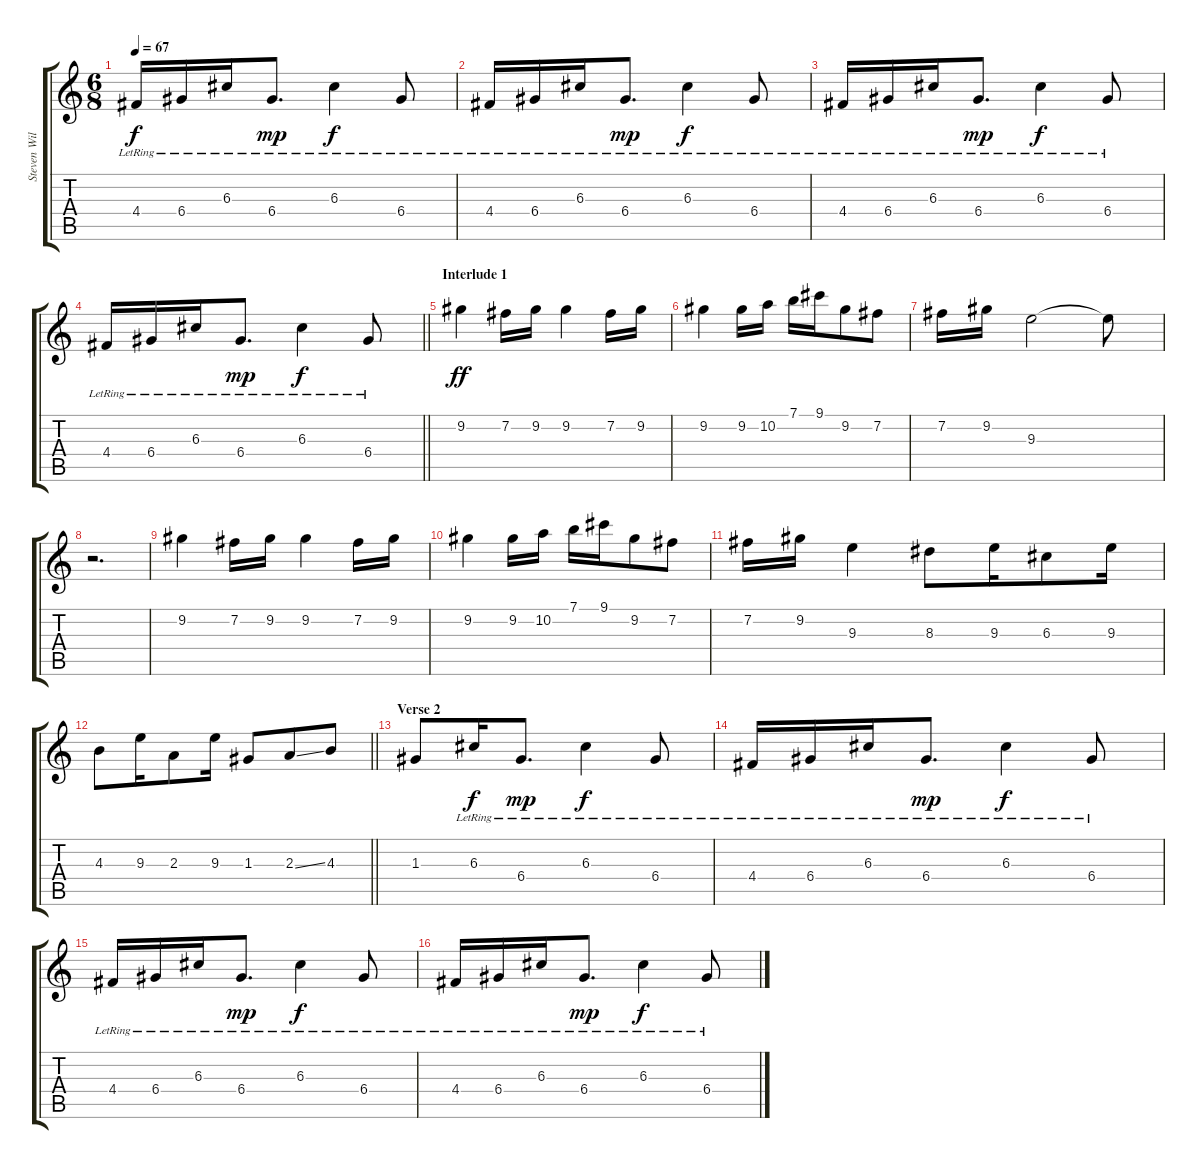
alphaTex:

\track ("Steven Wilson (Guitar)" "Steven Wil") {instrument electricguitarjazz}
\staff {score tabs}
\tuning (E4 B3 G3 D3 A2 E2) {hide}
\ts (6 8)
\tempo 67
\clef g2
\ks c
4.4{lr}.16{dy f} 6.4{lr}.16 6.3{lr}.16 6.4{lr}.8{d dy mp} 6.3{lr}.4{dy f} 6.4{lr}.8 |
4.4{lr}.16 6.4{lr}.16 6.3{lr}.16 6.4{lr}.8{d dy mp} 6.3{lr}.4{dy f} 6.4{lr}.8 |
4.4{lr}.16 6.4{lr}.16 6.3{lr}.16 6.4{lr}.8{d dy mp} 6.3{lr}.4{dy f} 6.4{lr}.8 |
\barLineRight lightlight
4.4{lr}.16 6.4{lr}.16 6.3{lr}.16 6.4{lr}.8{d dy mp} 6.3{lr}.4{dy f} 6.4{lr}.8 |
\section ("" "Interlude 1")
9.2.4{dy ff} 7.2.16 9.2.16 9.2.4 7.2.16 9.2.16 |
9.2.4 9.2.16 10.2.16 7.1.16 9.1.16 9.2.8 7.2.8 |
7.2.16 9.2.16 9.3.2 9.3{t}.8 |
r.2{d} |
9.2.4 7.2.16 9.2.16 9.2.4 7.2.16 9.2.16 |
9.2.4 9.2.16 10.2.16 7.1.16 9.1.16 9.2.8 7.2.8 |
7.2.16 9.2.16 9.3.4 8.3.8 9.3.16 6.3.8 9.3.16 |
\barLineRight lightlight
4.3.8 9.3.16 2.3.8 9.3.16 1.3.8 2.3{ss}.8 4.3.8 |
\section ("" "Verse 2")
1.3.8{volume 11} 6.3{lr}.16{dy f} 6.4{lr}.8{d dy mp} 6.3{lr}.4{dy f} 6.4{lr}.8 |
4.4{lr}.16 6.4{lr}.16 6.3{lr}.16 6.4{lr}.8{d dy mp} 6.3{lr}.4{dy f} 6.4{lr}.8 |
4.4{lr}.16 6.4{lr}.16 6.3{lr}.16 6.4{lr}.8{d dy mp} 6.3{lr}.4{dy f} 6.4{lr}.8 |
4.4{lr}.16 6.4{lr}.16 6.3{lr}.16 6.4{lr}.8{d dy mp} 6.3{lr}.4{dy f} 6.4{lr}.8
